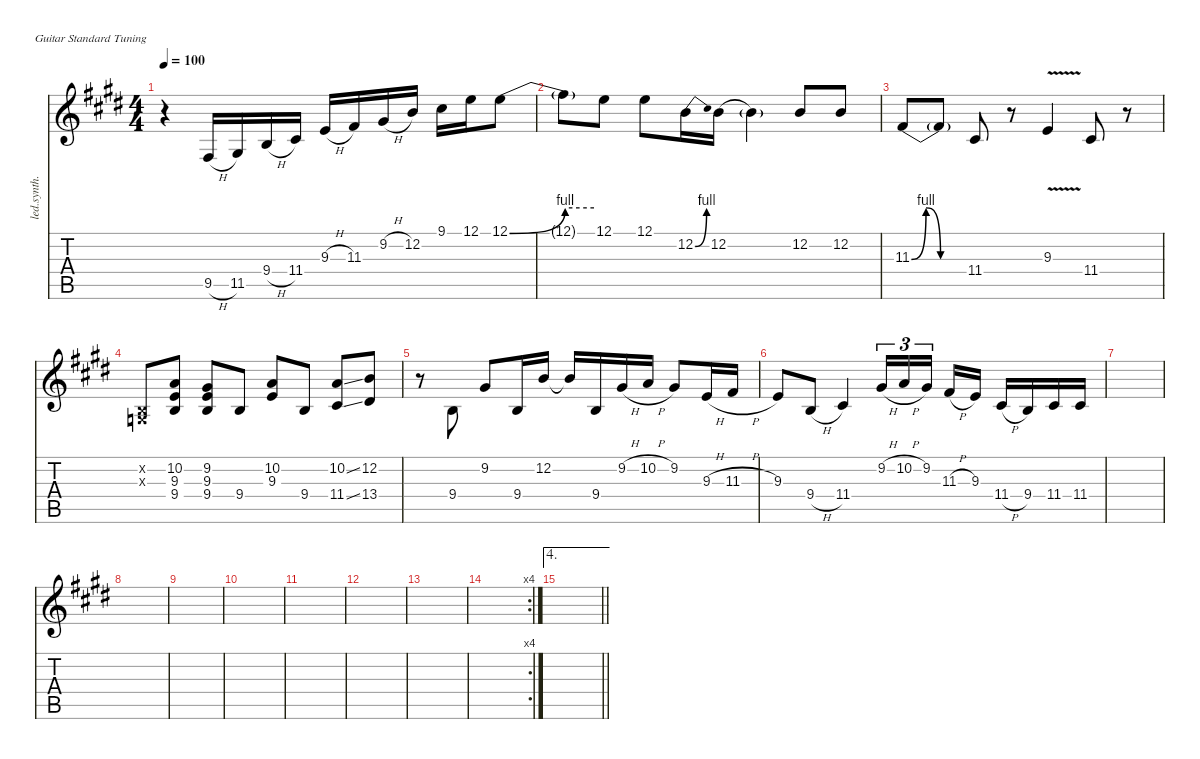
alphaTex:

\defaultSystemsLayout 4
\hideDynamics
\bracketExtendMode nobrackets
\otherSystemsTrackNameOrientation horizontal
\track ("Lead Guitar" "led.synth.") {defaultSystemsLayout 16 instrument lead8bassandlead}
\staff {score tabs}
\tuning (E4 B3 G3 D3 A2 E2)
\ts (4 4)
\tempo 100
\clef g2
\ks e
r.4{dy f beam Down} 9.5{h acc #}.16{beam Up} 11.5{acc #}.16{beam Up} 9.4{h acc forcenatural}.16{beam Up} 11.4{acc #}.16{beam Up} 9.3{h acc forcenatural}.16{beam Up} 11.3{acc #}.16{beam Up} 9.2{h acc #}.16{beam Up} 12.2{acc forcenatural}.16{beam Up} 9.1{acc #}.16{beam Down} 12.1{acc forcenatural}.16{beam Down} 12.1{be (bend 0 0 60 4) acc forcenatural}.8{beam Down} |
12.1{be (hold 0 4 60 4) t}.8{beam Down} 12.1{acc forcenatural}.8{beam Down} 12.1{acc forcenatural}.8{beam Down} 12.2{be (bend 0 0 30 4) acc forcenatural}.16{beam Down} 12.2{be (hold 0 0 60 0) acc forcenatural}.16{beam Down} 12.2{be (hold 0 0 60 0) t acc forcenatural}.4{beam Down} 12.2{acc forcenatural}.8{beam Up} 12.2{acc forcenatural}.8{beam Up} |
11.3{be (bendrelease 0 0 30 4 30 4 60 0) acc #}.8{beam Up} 11.3{be (hold 0 0 60 0) t acc #}.8{beam Up} 11.4{acc #}.8{beam Up} r.8{beam Up} 9.3{v acc forcenatural}.4{beam Up} 11.4{acc #}.8{beam Up} r.8{beam Up} |
(0.2{x acc forcenatural} 0.3{x acc forcenatural}).8{beam Up} (10.2{acc forcenatural} 9.3{acc forcenatural} 9.4{acc forcenatural}).8{beam Up} (9.2{acc #} 9.3{acc forcenatural} 9.4{acc forcenatural}).8{beam Up} 9.4{acc forcenatural}.8{beam Up} (10.2{acc forcenatural} 9.3{acc forcenatural}).8{beam Up} 9.4{acc forcenatural}.8{beam Up} (10.2{ss acc forcenatural} 11.4{ss acc #}).8{beam Up} (12.2{acc forcenatural} 13.4{acc #}).8{beam Up} |
r.8{beam Down} 9.4{acc forcenatural}.8{beam Up} 9.2{acc #}.8{beam Up} 9.4{acc forcenatural}.16{beam Up} 12.2{acc forcenatural}.16{beam Up} 12.2{t acc forcenatural}.16{beam Up} 9.4{acc forcenatural}.16{beam Up} 9.2{h acc #}.16{beam Up} 10.2{h acc forcenatural}.16{beam Up} 9.2{acc #}.8{beam Up} 9.3{h acc forcenatural}.16{beam Up} 11.3{h acc #}.16{beam Up} |
9.3{acc forcenatural}.8{beam Up} 9.4{h acc forcenatural}.8{beam Up} 11.4{acc #}.4{beam Up} 9.2{h acc #}.16{tu (3 2) beam Up} 10.2{h acc forcenatural}.16{tu (3 2) beam Up} 9.2{acc #}.16{tu (3 2) beam Up} 11.3{h acc #}.16{beam Up} 9.3{acc forcenatural}.16{beam Up} 11.4{h acc #}.16{beam Up} 9.4{acc forcenatural}.16{beam Up} 11.4{acc #}.16{beam Up} 11.4{acc #}.16{beam Up} |
|
|
|
|
|
|
|
\rc 4
|
\ae 4
\barLineRight lightlight
